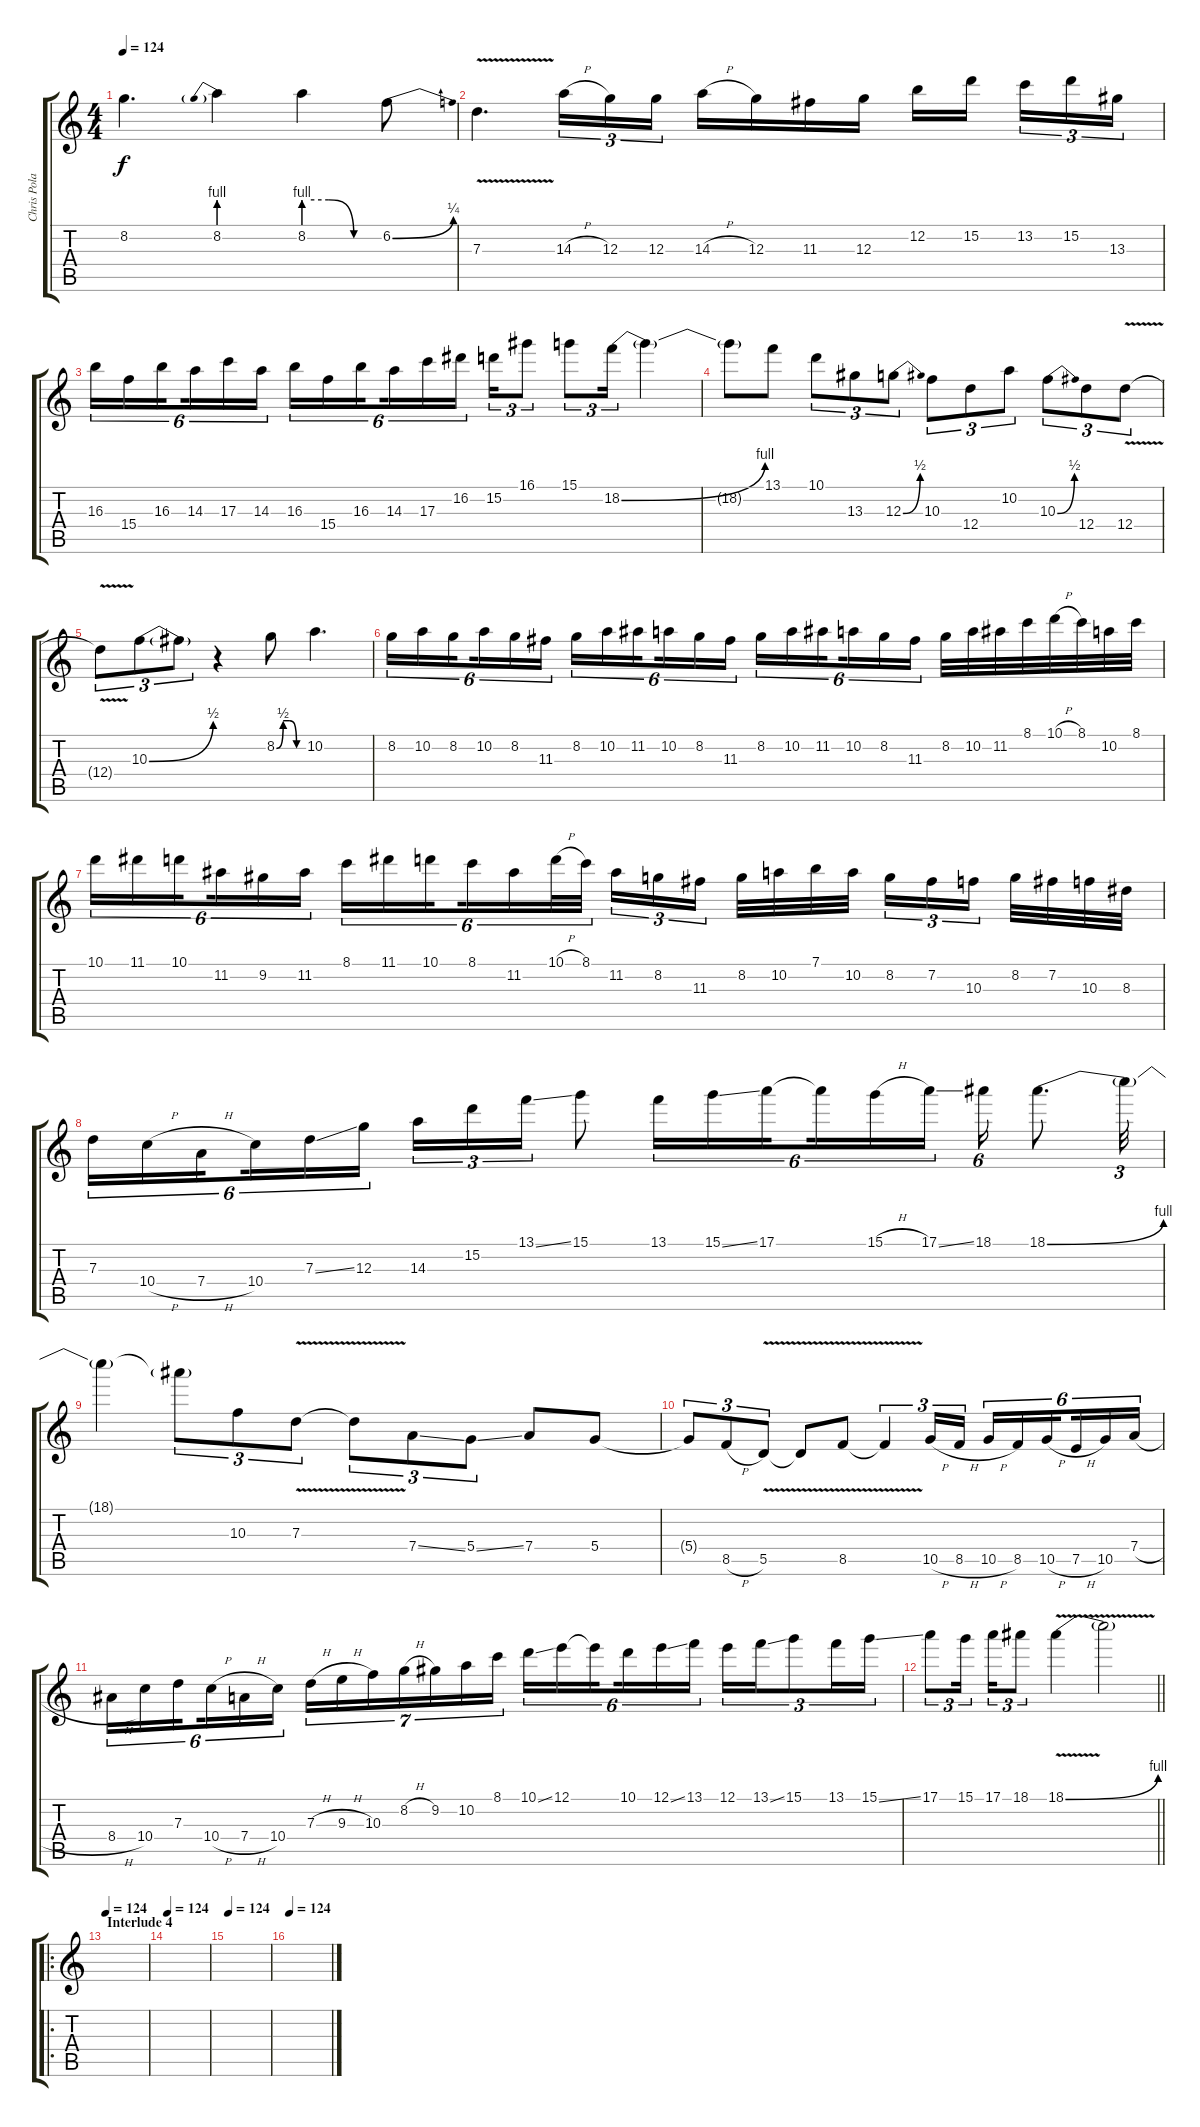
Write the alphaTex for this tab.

\track ("Chris Poland - Lead" "Chris Pola") {instrument distortionguitar}
\staff {score tabs}
\tuning (E4 B3 G3 D3 A2 D2) {hide}
\ts (4 4)
\tempo 124
\clef g2
\ks c
8.2{t}.4{d dy f} 8.2{be (prebend 0 4 60 4)}.4 8.2{be (custom 0 4 20 4 40 0 60 0)}.4 6.2{be (bend 0 0 60 1)}.8 |
7.3{v}.4{d} 14.3{h}.16{tu (3 2)} 12.3.16{tu (3 2)} 12.3.16{tu (3 2)} 14.3{h}.16 12.3.16 11.3.16 12.3.16 12.2.16 15.2.16{beam splitsecondary} 13.2.16{tu (3 2)} 15.2.16{tu (3 2)} 13.3.16{tu (3 2)} |
16.3.16{tu (6 4)} 15.4.16{tu (6 4)} 16.3.16{tu (6 4) beam splitsecondary} 14.3.16{tu (6 4)} 17.3.16{tu (6 4)} 14.3.16{tu (6 4)} 16.3.16{tu (6 4)} 15.4.16{tu (6 4)} 16.3.16{tu (6 4) beam splitsecondary} 14.3.16{tu (6 4)} 17.3.16{tu (6 4)} 16.2.16{tu (6 4)} 15.2.16{tu (3 2)} 16.1.8{tu (3 2)} 15.1.8{tu (3 2)} 18.2{be (bend 0 0 60 4)}.16{tu (3 2)} 18.2{t}.4 |
18.2{t}.8 13.1.8 10.1.8{tu (3 2)} 13.3.8{tu (3 2)} 12.3{be (bend 0 0 60 2)}.8{tu (3 2)} 10.3.8{tu (3 2)} 12.4.8{tu (3 2)} 10.2.8{tu (3 2)} 10.3{be (bend 0 0 60 2)}.8{tu (3 2)} 12.4.8{tu (3 2)} 12.4{v}.8{tu (3 2)} |
12.4{t}.8{tu (3 2)} 10.3{be (bend 0 0 60 2)}.8{tu (3 2)} 10.3{t}.8{tu (3 2)} r.4 8.2{be (custom 0 0 15 2 30 2 45 0 60 0)}.8 10.2.4{d} |
8.2.16{tu (6 4)} 10.2.16{tu (6 4)} 8.2.16{tu (6 4) beam splitsecondary} 10.2.16{tu (6 4)} 8.2.16{tu (6 4)} 11.3.16{tu (6 4)} 8.2.16{tu (6 4)} 10.2.16{tu (6 4)} 11.2.16{tu (6 4) beam splitsecondary} 10.2.16{tu (6 4)} 8.2.16{tu (6 4)} 11.3.16{tu (6 4)} 8.2.16{tu (6 4)} 10.2.16{tu (6 4)} 11.2.16{tu (6 4) beam splitsecondary} 10.2.16{tu (6 4)} 8.2.16{tu (6 4)} 11.3.16{tu (6 4)} 8.2.32 10.2.32 11.2.32 8.1.32 10.1{h}.32 8.1.32 10.2.32 8.1.32 |
10.1.16{tu (6 4)} 11.1.16{tu (6 4)} 10.1.16{tu (6 4) beam splitsecondary} 11.2.16{tu (6 4)} 9.2.16{tu (6 4)} 11.2.16{tu (6 4)} 8.1.16{tu (6 4)} 11.1.16{tu (6 4)} 10.1.16{tu (6 4) beam splitsecondary} 8.1.16{tu (6 4)} 11.2.16{tu (6 4)} 10.1{h}.32{tu (6 4)} 8.1.32{tu (6 4)} 11.2.16{tu (3 2)} 8.2.16{tu (3 2)} 11.3.16{tu (3 2) beam splitsecondary} 8.2.32 10.2.32 7.1.32 10.2.32 8.2.16{tu (3 2)} 7.2.16{tu (3 2)} 10.3.16{tu (3 2) beam splitsecondary} 8.2.32 7.2.32 10.3.32 8.3.32 |
7.3.16{tu (6 4)} 10.4{h}.16{tu (6 4)} 7.4{h}.16{tu (6 4) beam splitsecondary} 10.4.16{tu (6 4)} 7.3{ss}.16{tu (6 4)} 12.3.16{tu (6 4)} 14.3.16{tu (3 2)} 15.2.16{tu (3 2)} 13.1{ss}.16{tu (3 2)} 15.1.8 13.1.16{tu (6 4)} 15.1{ss}.16{tu (6 4)} 17.1.16{tu (6 4) beam splitsecondary} 17.1{t}.16{tu (6 4)} 15.1{h}.16{tu (6 4)} 17.1{ss}.16{tu (6 4)} 18.1.16{tu (6 4)} 18.1{be (bend 0 0 60 4)}.8{d} 18.1{t}.32{tu (3 2)} |
18.1{t}.4 18.1{t}.8{tu (3 2)} 10.3.8{tu (3 2)} 7.3{v}.8{tu (3 2)} 7.3{t}.8{tu (3 2)} 7.4{ss}.8{tu (3 2)} 5.4{ss}.8{tu (3 2)} 7.4.8 5.4.8 |
5.4{t}.8{tu (3 2)} 8.5{h}.8{tu (3 2)} 5.5{v}.8{tu (3 2)} 5.5{t}.8 8.5{v}.8 8.5{t}.4{tu (3 2)} 10.5{h}.16{tu (3 2)} 8.5{h}.16{tu (3 2)} 10.5{h}.16{tu (6 4)} 8.5.16{tu (6 4)} 10.5{h}.16{tu (6 4) beam splitsecondary} 7.5{h}.16{tu (6 4)} 10.5.16{tu (6 4)} 7.4{h}.16{tu (6 4)} |
8.4{h}.16{tu (6 4)} 10.4.16{tu (6 4)} 7.3.16{tu (6 4) beam splitsecondary} 10.4{h}.16{tu (6 4)} 7.4{h}.16{tu (6 4)} 10.4.16{tu (6 4)} 7.3{h}.16{tu (7 4)} 9.3{h}.16{tu (7 4)} 10.3.16{tu (7 4)} 8.2{h}.16{tu (7 4)} 9.2.16{tu (7 4)} 10.2.16{tu (7 4)} 8.1.16{tu (7 4)} 10.1{ss}.16{tu (6 4)} 12.1.16{tu (6 4)} 12.1{t}.16{tu (6 4) beam splitsecondary} 10.1.16{tu (6 4)} 12.1{ss}.16{tu (6 4)} 13.1.16{tu (6 4)} 12.1.16{tu (3 2)} 13.1{ss}.16{tu (3 2)} 15.1.8{tu (3 2)} 13.1.16{tu (3 2)} 15.1{ss}.16{tu (3 2)} |
\barLineRight lightlight
17.1.8{tu (3 2)} 15.1.16{tu (3 2) beam splitsecondary} 17.1.16{tu (3 2)} 18.1.8{tu (3 2)} 18.1{be (bend 0 0 60 4) v}.4 18.1{t}.2 |
\ro
\section ("" "Interlude 4")
\tempo 124
|
\tempo 124
|
\tempo 124
|
\tempo 124
